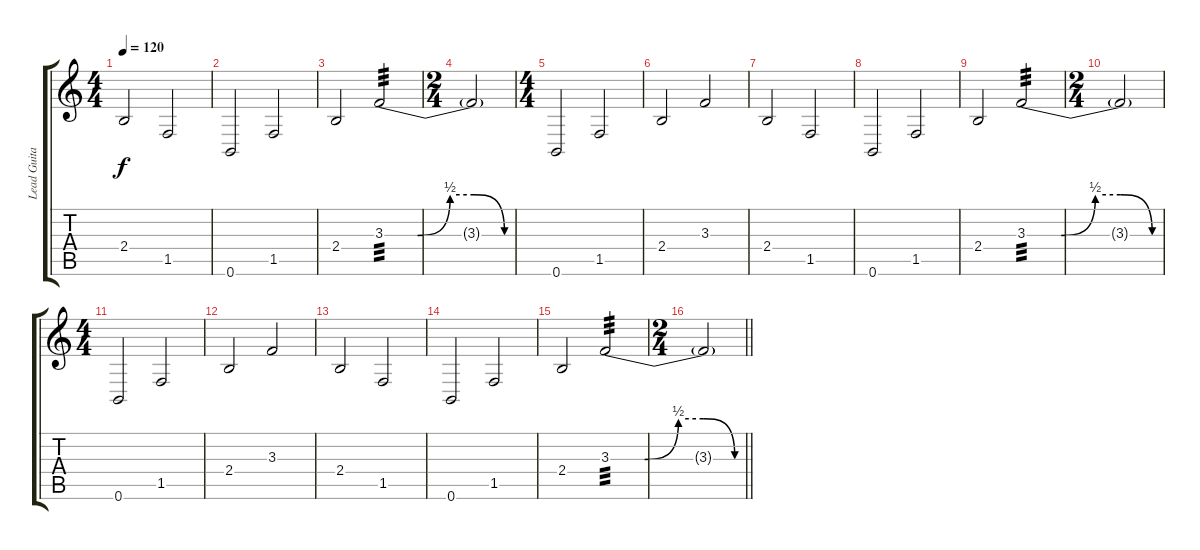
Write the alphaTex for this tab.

\track ("Lead Guitar" "Lead Guita") {instrument distortionguitar}
\staff {score tabs}
\tuning (B3 Gb3 D3 A2 E2 B1) {hide}
\ts (4 4)
\tempo 120
\clef g2
\ks c
2.4.2{dy f} 1.5.2 |
0.6.2 1.5.2 |
2.4.2 3.3{be (custom 0 0 15 0 30 2 41 2 55 0 60 0)}.2{tp 3} |
\ts (2 4)
3.3{t}.2 |
\ts (4 4)
0.6.2 1.5.2 |
2.4.2 3.3.2 |
2.4.2 1.5.2 |
0.6.2 1.5.2 |
2.4.2 3.3{be (custom 0 0 15 0 30 2 41 2 55 0 60 0)}.2{tp 3} |
\ts (2 4)
3.3{t}.2 |
\ts (4 4)
0.6.2 1.5.2 |
2.4.2 3.3.2 |
2.4.2 1.5.2 |
0.6.2 1.5.2 |
2.4.2 3.3{be (custom 0 0 15 0 30 2 41 2 55 0 60 0)}.2{tp 3} |
\ts (2 4)
\barLineRight lightlight
3.3{t}.2
